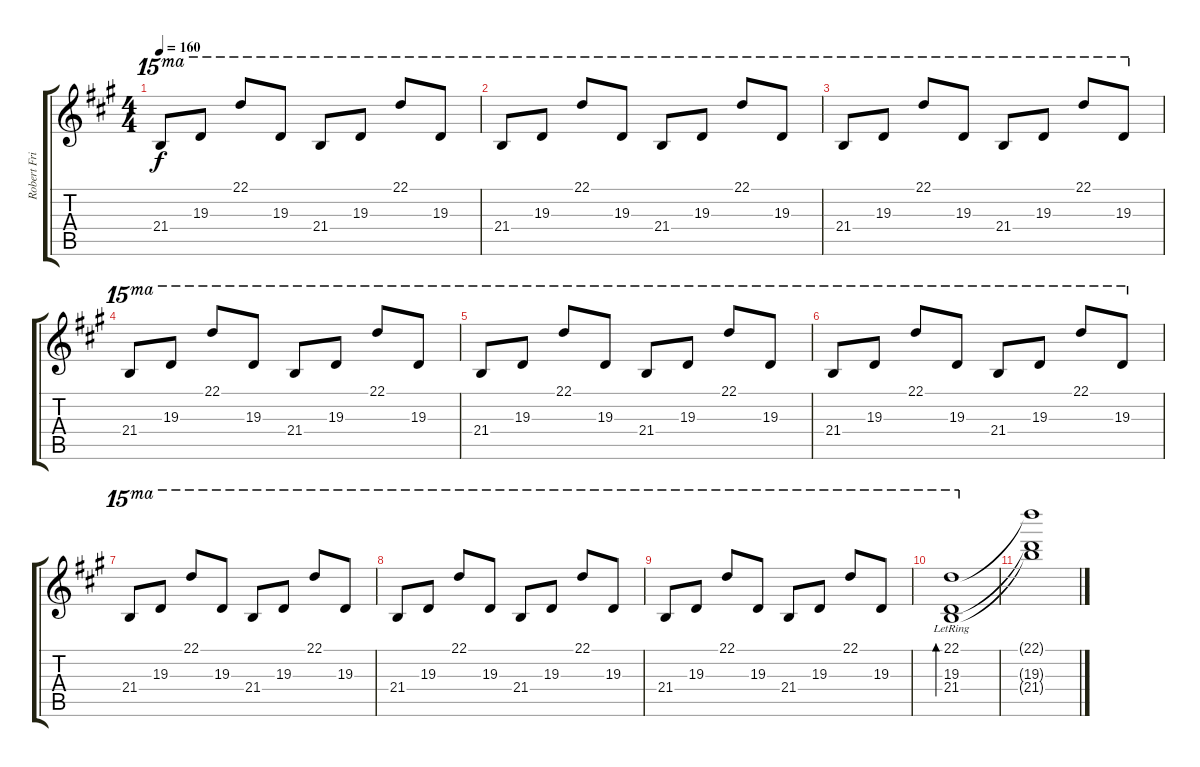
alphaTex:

\track ("Robert Fripp" "Robert Fri") {instrument electricguitarclean}
\staff {score tabs}
\tuning (E4 B3 G3 D3 A2 E2) {hide}
\ts (4 4)
\tempo 160
\clef g2
\ks a
21.4.8{ot 15ma dy f} 19.3.8{ot 15ma} 22.1.8{ot 15ma} 19.3.8{ot 15ma} 21.4.8{ot 15ma} 19.3.8{ot 15ma} 22.1.8{ot 15ma} 19.3.8{ot 15ma} |
21.4.8{ot 15ma} 19.3.8{ot 15ma} 22.1.8{ot 15ma} 19.3.8{ot 15ma} 21.4.8{ot 15ma} 19.3.8{ot 15ma} 22.1.8{ot 15ma} 19.3.8{ot 15ma} |
21.4.8{ot 15ma} 19.3.8{ot 15ma} 22.1.8{ot 15ma} 19.3.8{ot 15ma} 21.4.8{ot 15ma} 19.3.8{ot 15ma} 22.1.8{ot 15ma} 19.3.8{ot 15ma} |
21.4.8{ot 15ma} 19.3.8{ot 15ma} 22.1.8{ot 15ma} 19.3.8{ot 15ma} 21.4.8{ot 15ma} 19.3.8{ot 15ma} 22.1.8{ot 15ma} 19.3.8{ot 15ma} |
21.4.8{ot 15ma} 19.3.8{ot 15ma} 22.1.8{ot 15ma} 19.3.8{ot 15ma} 21.4.8{ot 15ma} 19.3.8{ot 15ma} 22.1.8{ot 15ma} 19.3.8{ot 15ma} |
21.4.8{ot 15ma} 19.3.8{ot 15ma} 22.1.8{ot 15ma} 19.3.8{ot 15ma} 21.4.8{ot 15ma} 19.3.8{ot 15ma} 22.1.8{ot 15ma} 19.3.8{ot 15ma} |
21.4.8{ot 15ma} 19.3.8{ot 15ma} 22.1.8{ot 15ma} 19.3.8{ot 15ma} 21.4.8{ot 15ma} 19.3.8{ot 15ma} 22.1.8{ot 15ma} 19.3.8{ot 15ma} |
21.4.8{ot 15ma} 19.3.8{ot 15ma} 22.1.8{ot 15ma} 19.3.8{ot 15ma} 21.4.8{ot 15ma} 19.3.8{ot 15ma} 22.1.8{ot 15ma} 19.3.8{ot 15ma} |
21.4.8{ot 15ma} 19.3.8{ot 15ma} 22.1.8{ot 15ma} 19.3.8{ot 15ma} 21.4.8{ot 15ma} 19.3.8{ot 15ma} 22.1.8{ot 15ma} 19.3.8{ot 15ma} |
(22.1{lr} 19.3{lr} 21.4{lr}).1{bd 30 ot 15ma} |
(22.1{t} 19.3{t} 21.4{t}).1
